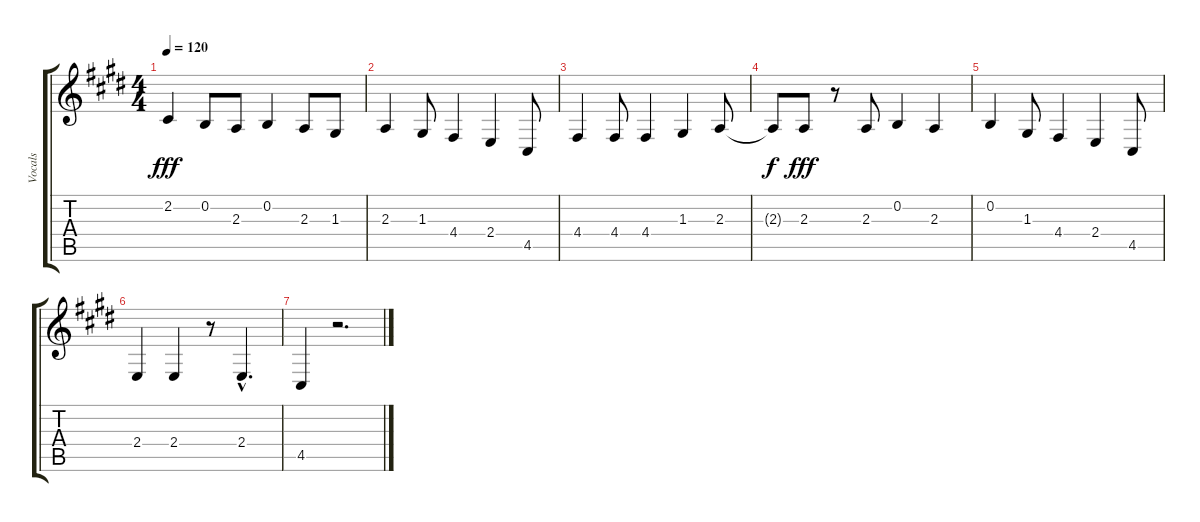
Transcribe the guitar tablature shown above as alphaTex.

\track ("Vocals" "Vocals") {instrument lead2sawtooth}
\staff {score tabs}
\tuning (E4 B3 G3 D3 A2 E2) {hide}
\ts (4 4)
\tempo 120
\clef g2
\ks e
2.2.4{dy fff} 0.2.8 2.3.8 0.2.4 2.3.8 1.3.8 |
2.3.4 1.3.8 4.4.4 2.4.4 4.5.8 |
4.4.4 4.4.8 4.4.4 1.3.4 2.3.8 |
2.3{t}.8{dy f} 2.3.8{dy fff} r.8 2.3.8 0.2.4 2.3.4 |
0.2.4 1.3.8 4.4.4 2.4.4 4.5.8 |
2.4.4 2.4.4 r.8 2.4{hac}.4{d} |
4.5.4 r.2{d}
